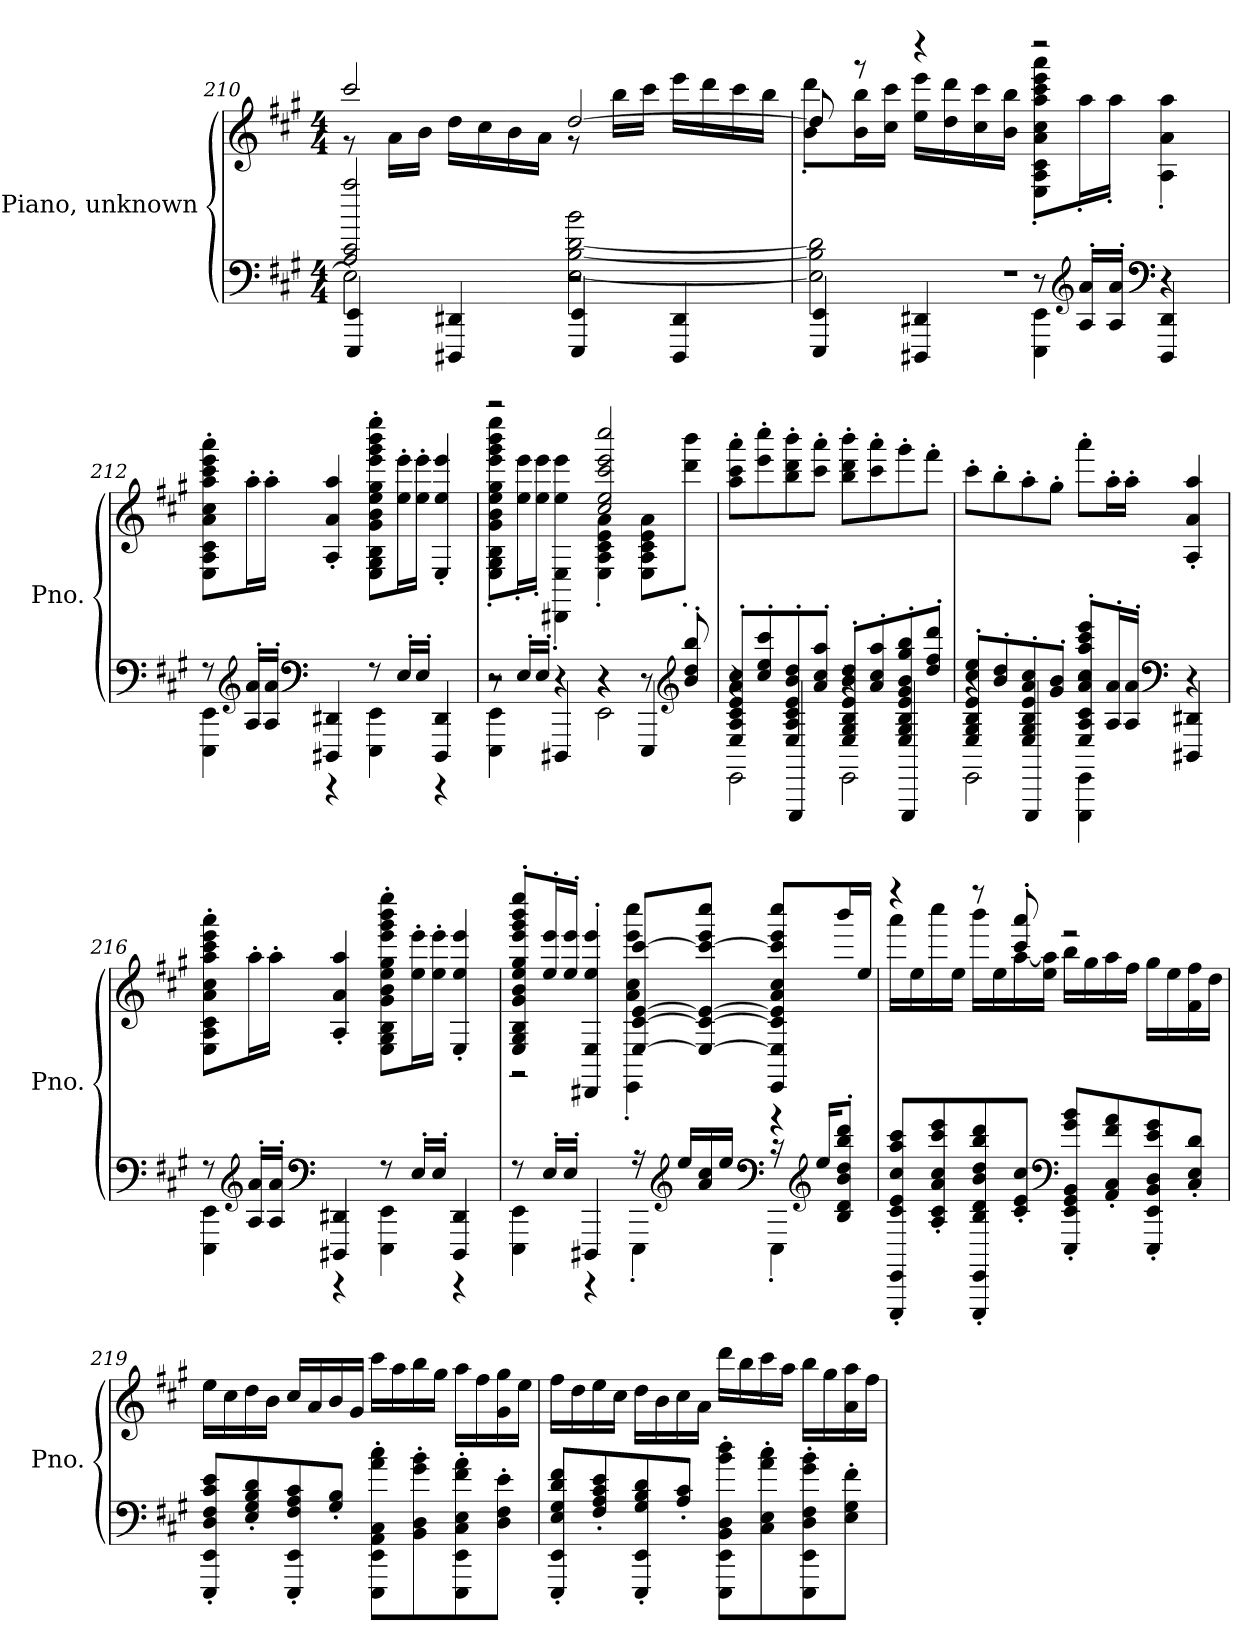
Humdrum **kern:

**kern	**kern
*part1	*part1
*staff2	*staff1
*I"Piano, unknown	*
*I'Pno.	*
*clefF4	*clefG2
*k[f#c#g#]	*k[f#c#g#]
*M4/4	*M4/4
=210	=210
*^	*^
*	*^	*	*
2A/ 2c#/ 2aa/	2E\]	4EEE/ 4EE/	2ccc#/	8r
.	.	.	.	16a\LL
.	.	.	.	16b\JJ
.	.	4DDD#X/ 4DD#X/	.	16dd\LL
.	.	.	.	16cc#\
.	.	.	.	16b\
.	.	.	.	16a\JJ
2r	[2E\ [2B\ [2d\ 2b\	4EEE/ 4EE/	[2dd/	8r
.	.	.	.	16bb\LL
.	.	.	.	16ccc#\JJ
.	.	4DDD#/ 4DD#/	.	16eee\LL
.	.	.	.	16ddd\
.	.	.	.	16ccc#\
.	.	.	.	16bb\JJ
!!LO:PB:g=z	!!
=211	=211	=211	=211	=211
1r	2E\] 2B\] 2d\]	4EEE/ 4EE/	8dd/]	8b\' 8ddd\'L
.	.	.	8r	16b\ 16bb\L
.	.	.	.	16cc#\ 16ccc#\JJ
.	.	4DDD#X/ 4DD#X/	4r	16ee\ 16eee\LL
.	.	.	.	16dd\ 16ddd\
.	.	.	.	16cc#\ 16ccc#\
.	.	.	.	16b\ 16bb\JJ
.	4EEE\ 4EE\	8r	2r	8E\' 8A\' 8c#\' 8a\' 8cc#\' 8aa\' 8ccc#\' 8eee\' 8aaa\'L
*clefG2	*	*	*	*
.	.	16A/' 16a/'LL	.	16aa'\L
.	.	16A/' 16a/'JJ	.	16aa'\JJ
*clefF4	*	*	*	*
.	4r	4DDD#/ 4DD#/	.	4A\' 4a\' 4aa\'
*	*v	*v	*	*
*	*	*v	*v
=212	=212	=212
8r	4EEE\ 4EE\	8E\' 8A\' 8c#\' 8a\' 8cc#\' 8aa\' 8ccc#\' 8eee\' 8aaa\'L
*clefG2	*	*
16A/' 16a/'LL	.	16aa'\L
16A/' 16a/'JJ	.	16aa'\JJ
*clefF4	*	*
4DDD#X/ 4DD#X/	4r	4A/' 4a/' 4aa/'
8r	4EEE\ 4EE\	8E\' 8G#\' 8B\' 8g#\' 8b\' 8ee\' 8gg#\' 8eee\' 8ggg#\' 8bbb\' 8eeee\'L
16E'/LL	.	16ee\' 16eee\'L
16E'/JJ	.	16ee\' 16eee\'JJ
4DDD#/ 4DD#/	4r	4E/' 4ee/' 4eee/'
!!LO:LB:g=z
=213	=213	=213
*	*^	*^
8r	4EEE\ 4EE\	2r	2r	8E\' 8G#\' 8B\' 8g#\' 8b\' 8ee\' 8gg#\' 8eee\' 8ggg#\' 8bbb\' 8eeee\'L
16E'/LL	.	.	.	16ee\' 16eee\'L
16E'/JJ	.	.	.	16ee\' 16eee\'JJ
4DDD#X/	4r	.	.	4DD#X\' 4E\' 4ee\' 4eee\'
4r	2EE\	4r	2cc#/ 2ee/ 2ccc#/ 2eee/ 2cccc#/	4E\' 4A\' 4c#\' 4e\' 4a\'
8r	.	4EEE/	.	8E\ 8A\ 8c#\ 8e\ 8a\L
*clefG2	*	*	*	*
8b/' 8dd/' 8bb/'	.	.	.	8ddd\' 8bbb\'J
*	*	*	*v	*v
=214	=214	=214	=214
8E/' 8A/' 8c#/' 8e/' 8a/' 8cc#/'L	2EE\	4r	8aa\' 8ccc#\' 8aaa\'L
8cc#/' 8ee/' 8ccc#/'	.	.	8eee\' 8cccc#\'
8E/' 8A/' 8c#/' 8e/' 8b/' 8dd/'	.	4EEE/	8bb\' 8ddd\' 8bbb\'
8a/' 8cc#/' 8aa/'J	.	.	8ccc#\' 8aaa\'J
8E/' 8G#/' 8B/' 8e/' 8b/' 8dd/'L	2EE\	4r	8bb\' 8ddd\' 8bbb\'L
8a/' 8cc#/' 8aa/'	.	.	8ccc#\' 8aaa\'
8E/' 8G#/' 8B/' 8e/' 8g#/' 8b/' 8gg#/' 8bb/'	.	4EEE/	8ggg#'\
8dd/' 8ff#/' 8ddd/'J	.	.	8fff#'\J
=215	=215	=215	=215
8E/' 8G#/' 8B/' 8e/' 8cc#/' 8ee/'L	2EE\	4r	8ccc#'\L
8b/' 8dd/'	.	.	8bb'\
8E/' 8G#/' 8B/' 8e/' 8a/' 8cc#/'	.	4EEE/	8aa'\
8g#/' 8b/'J	.	.	8gg#'\J
8E/' 8A/' 8c#/' 8a/' 8cc#/' 8aa/' 8ccc#/' 8eee/'L	4EEE\ 4EE\	2r	8aaa'\L
16A/' 16a/'L	.	.	16aa'\L
16A/' 16a/'JJ	.	.	16aa'\JJ
*clefF4	*	*	*
4DDD#X/ 4DD#X/	4r	.	4A/' 4a/' 4aa/'
*	*v	*v	*
!!LO:LB:g=z
=216	=216	=216
8r	4EEE\ 4EE\	8E\' 8A\' 8c#\' 8a\' 8cc#\' 8aa\' 8ccc#\' 8eee\' 8aaa\'L
*clefG2	*	*
16A/' 16a/'LL	.	16aa'\L
16A/' 16a/'JJ	.	16aa'\JJ
*clefF4	*	*
4DDD#X/ 4DD#X/	4r	4A/' 4a/' 4aa/'
8r	4EEE\ 4EE\	8E\' 8G#\' 8B\' 8g#\' 8b\' 8ee\' 8gg#\' 8eee\' 8ggg#\' 8bbb\' 8eeee\'L
16E'/LL	.	16ee\' 16eee\'L
16E'/JJ	.	16ee\' 16eee\'JJ
4DDD#/ 4DD#/	4r	4E/' 4ee/' 4eee/'
=217	=217	=217
*	*	*^
8r	4EEE\ 4EE\	8E/' 8G#/' 8B/' 8g#/' 8b/' 8ee/' 8gg#/' 8eee/' 8ggg#/' 8bbb/' 8eeee/'L	2r
16E'/LL	.	16ee/' 16eee/'L	.
16E'/JJ	.	16ee/' 16eee/'JJ	.
4DDD#X/	4r	4DD#X/' 4E/' 4ee/' 4eee/'	.
16r	4EEE'\	[8E/ [8c#/ [8e/ [8ccc#/L	4EE\' 4a\' 4cc#\' 4eee\' 4cccc#\'
*clefG2	*	*	*
16ee/LL	.	.	.
16a/ 16cc#/	.	8E/_ 8c#/_ 8e/_ 8ccc#/_ 8eee/ 8cccc#/J	.
16ee/JJ	.	.	.
*clefF4	*	*	*
16r	4EEE'\	8EE/ 8E/] 8c#/] 8e/] 8a/ 8cc#/ 8ccc#/] 8eee/ 8cccc#/L	4r
*clefG2	*	*	*
16ee/KL	.	.	.
8B/' 8d/' 8b/' 8dd/' 8bb/' 8ddd/'J	.	16bbb/L	.
.	.	16ee/JJ	.
*v	*v	*	*
!!LO:LB:g=z	!!
=218	=218	=218
8EEE/' 8EE/' 8c#/' 8e/' 8cc#/' 8aa/' 8ccc#/'L	4r	16aaa\LL
.	.	16ee\
8A/' 8c#/' 8a/' 8cc#/' 8ccc#/' 8eee/'	.	16cccc#\
.	.	16ee\JJ
8EEE/' 8EE/' 8B/' 8d/' 8b/' 8dd/' 8bb/' 8ddd/'	8r	16bbb\LL
.	.	16ee\
8c#/' 8e/' 8cc#/'J	8ccc#/' 8aaa/'	[16aa\
.	.	16ee\ 16aa\]JJ
*clefF4	*	*
8EEE/' 8EE/' 8GG#/' 8BB/' 8g#/' 8b/'L	2r	16bb\LL
.	.	16gg#\
8AA/' 8C#/' 8f#/' 8a/'	.	16aa\
.	.	16ff#\JJ
8EEE/' 8EE/' 8BB/' 8D/' 8e/' 8g#/'	.	16gg#\LL
.	.	16ee\
8C#/' 8E/' 8d/'J	.	16f#\ 16ff#\
.	.	16dd\JJ
*	*v	*v
=219	=219
8EEE/' 8EE/' 8D/' 8F#/' 8c#/' 8e/'L	16ee\LL
.	16cc#\
8E/' 8G#/' 8B/' 8d/'	16dd\
.	16b\JJ
8EEE/' 8EE/' 8F#/' 8A/' 8c#/'	16cc#/LL
.	16a/
8G#/' 8B/'J	16b/
.	16g#/JJ
8EEE\' 8EE\' 8AA\' 8C#\' 8a\' 8cc#\'L	16ccc#\LL
.	16aa\
8BB\' 8D\' 8g#\' 8b\'	16bb\
.	16gg#\JJ
8EEE\' 8EE\' 8C#\' 8E\' 8f#\' 8a\'	16aa\LL
.	16ff#\
8D\' 8F#\' 8e\'J	16g#\ 16gg#\
.	16ee\JJ
!!LO:LB:g=z
=220	=220
8EEE/' 8EE/' 8E/' 8G#/' 8d/' 8f#/'L	16ff#\LL
.	16dd\
8F#/' 8A/' 8c#/' 8e/'	16ee\
.	16cc#\JJ
8EEE/' 8EE/' 8G#/' 8B/' 8d/'	16dd\LL
.	16b\
8A/' 8c#/'J	16cc#\
.	16a\JJ
8EEE\' 8EE\' 8BB\' 8D\' 8b\' 8dd\'L	16ddd\LL
.	16bb\
8C#\' 8E\' 8a\' 8cc#\'	16ccc#\
.	16aa\JJ
8EEE\' 8EE\' 8D\' 8F#\' 8g#\' 8b\'	16bb\LL
.	16gg#\
8E\' 8G#\' 8f#\'J	16a\ 16aa\
.	16ff#\JJ
=	=
*-	*-
